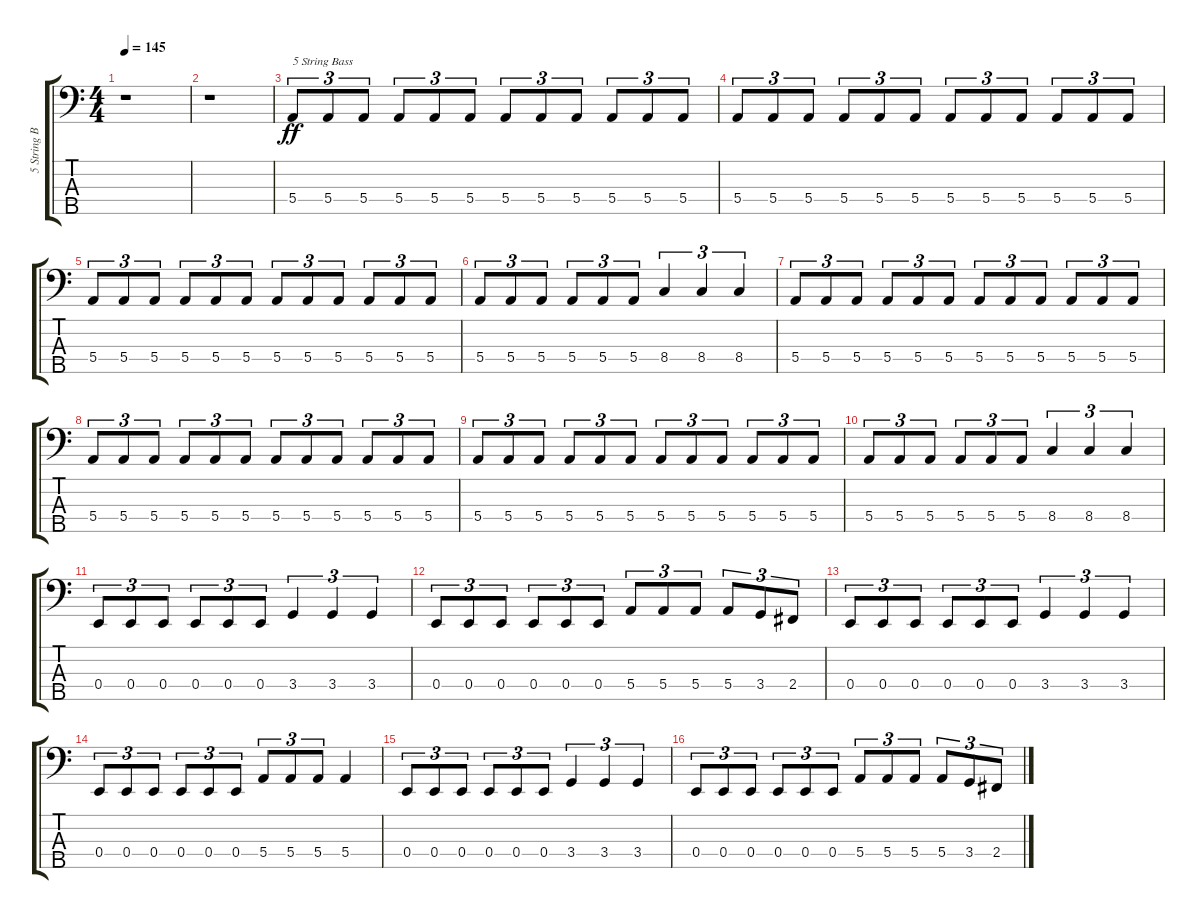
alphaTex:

\track ("5 String Bass" "5 String B") {instrument electricbassfinger}
\staff {score tabs}
\tuning (G2 D2 A1 E1 B0) {hide}
\ts (4 4)
\tempo 145
\clef f4
\ks c
r.1{dy ff instrument electricbassfinger} |
r.1 |
5.4.8{tu (3 2) txt "5 String Bass"} 5.4.8{tu (3 2)} 5.4.8{tu (3 2)} 5.4.8{tu (3 2)} 5.4.8{tu (3 2)} 5.4.8{tu (3 2)} 5.4.8{tu (3 2)} 5.4.8{tu (3 2)} 5.4.8{tu (3 2)} 5.4.8{tu (3 2)} 5.4.8{tu (3 2)} 5.4.8{tu (3 2)} |
5.4.8{tu (3 2)} 5.4.8{tu (3 2)} 5.4.8{tu (3 2)} 5.4.8{tu (3 2)} 5.4.8{tu (3 2)} 5.4.8{tu (3 2)} 5.4.8{tu (3 2)} 5.4.8{tu (3 2)} 5.4.8{tu (3 2)} 5.4.8{tu (3 2)} 5.4.8{tu (3 2)} 5.4.8{tu (3 2)} |
5.4.8{tu (3 2)} 5.4.8{tu (3 2)} 5.4.8{tu (3 2)} 5.4.8{tu (3 2)} 5.4.8{tu (3 2)} 5.4.8{tu (3 2)} 5.4.8{tu (3 2)} 5.4.8{tu (3 2)} 5.4.8{tu (3 2)} 5.4.8{tu (3 2)} 5.4.8{tu (3 2)} 5.4.8{tu (3 2)} |
5.4.8{tu (3 2)} 5.4.8{tu (3 2)} 5.4.8{tu (3 2)} 5.4.8{tu (3 2)} 5.4.8{tu (3 2)} 5.4.8{tu (3 2)} 8.4.4{tu (3 2)} 8.4.4{tu (3 2)} 8.4.4{tu (3 2)} |
5.4.8{tu (3 2)} 5.4.8{tu (3 2)} 5.4.8{tu (3 2)} 5.4.8{tu (3 2)} 5.4.8{tu (3 2)} 5.4.8{tu (3 2)} 5.4.8{tu (3 2)} 5.4.8{tu (3 2)} 5.4.8{tu (3 2)} 5.4.8{tu (3 2)} 5.4.8{tu (3 2)} 5.4.8{tu (3 2)} |
5.4.8{tu (3 2)} 5.4.8{tu (3 2)} 5.4.8{tu (3 2)} 5.4.8{tu (3 2)} 5.4.8{tu (3 2)} 5.4.8{tu (3 2)} 5.4.8{tu (3 2)} 5.4.8{tu (3 2)} 5.4.8{tu (3 2)} 5.4.8{tu (3 2)} 5.4.8{tu (3 2)} 5.4.8{tu (3 2)} |
5.4.8{tu (3 2)} 5.4.8{tu (3 2)} 5.4.8{tu (3 2)} 5.4.8{tu (3 2)} 5.4.8{tu (3 2)} 5.4.8{tu (3 2)} 5.4.8{tu (3 2)} 5.4.8{tu (3 2)} 5.4.8{tu (3 2)} 5.4.8{tu (3 2)} 5.4.8{tu (3 2)} 5.4.8{tu (3 2)} |
5.4.8{tu (3 2)} 5.4.8{tu (3 2)} 5.4.8{tu (3 2)} 5.4.8{tu (3 2)} 5.4.8{tu (3 2)} 5.4.8{tu (3 2)} 8.4.4{tu (3 2)} 8.4.4{tu (3 2)} 8.4.4{tu (3 2)} |
0.4.8{tu (3 2)} 0.4.8{tu (3 2)} 0.4.8{tu (3 2)} 0.4.8{tu (3 2)} 0.4.8{tu (3 2)} 0.4.8{tu (3 2)} 3.4.4{tu (3 2)} 3.4.4{tu (3 2)} 3.4.4{tu (3 2)} |
0.4.8{tu (3 2)} 0.4.8{tu (3 2)} 0.4.8{tu (3 2)} 0.4.8{tu (3 2)} 0.4.8{tu (3 2)} 0.4.8{tu (3 2)} 5.4.8{tu (3 2)} 5.4.8{tu (3 2)} 5.4.8{tu (3 2)} 5.4.8{tu (3 2)} 3.4.8{tu (3 2)} 2.4.8{tu (3 2)} |
0.4.8{tu (3 2)} 0.4.8{tu (3 2)} 0.4.8{tu (3 2)} 0.4.8{tu (3 2)} 0.4.8{tu (3 2)} 0.4.8{tu (3 2)} 3.4.4{tu (3 2)} 3.4.4{tu (3 2)} 3.4.4{tu (3 2)} |
0.4.8{tu (3 2)} 0.4.8{tu (3 2)} 0.4.8{tu (3 2)} 0.4.8{tu (3 2)} 0.4.8{tu (3 2)} 0.4.8{tu (3 2)} 5.4.8{tu (3 2)} 5.4.8{tu (3 2)} 5.4.8{tu (3 2)} 5.4.4 |
0.4.8{tu (3 2)} 0.4.8{tu (3 2)} 0.4.8{tu (3 2)} 0.4.8{tu (3 2)} 0.4.8{tu (3 2)} 0.4.8{tu (3 2)} 3.4.4{tu (3 2)} 3.4.4{tu (3 2)} 3.4.4{tu (3 2)} |
0.4.8{tu (3 2)} 0.4.8{tu (3 2)} 0.4.8{tu (3 2)} 0.4.8{tu (3 2)} 0.4.8{tu (3 2)} 0.4.8{tu (3 2)} 5.4.8{tu (3 2)} 5.4.8{tu (3 2)} 5.4.8{tu (3 2)} 5.4.8{tu (3 2)} 3.4.8{tu (3 2)} 2.4.8{tu (3 2)}
